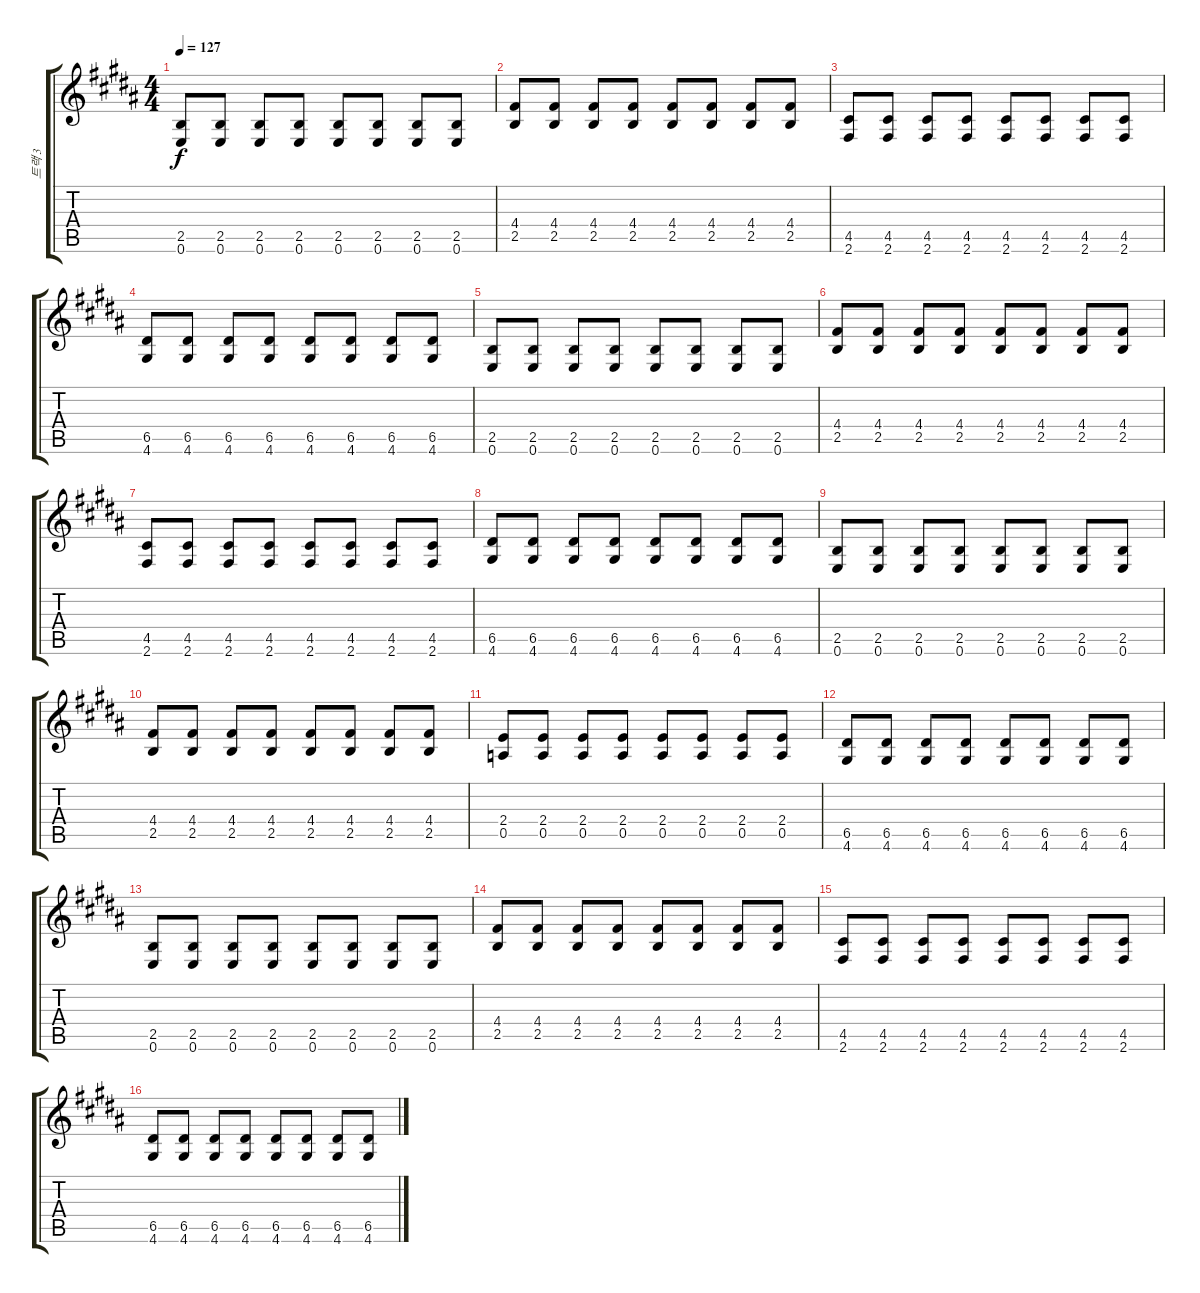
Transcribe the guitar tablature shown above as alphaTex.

\track ("트랙 3" "트랙 3") {instrument acousticguitarsteel}
\staff {score tabs}
\tuning (E4 B3 G3 D3 A2 E2) {hide}
\ts (4 4)
\tempo 127
\clef g2
\ks b
(2.5 0.6).8{dy f} (2.5 0.6).8 (2.5 0.6).8 (2.5 0.6).8 (2.5 0.6).8 (2.5 0.6).8 (2.5 0.6).8 (2.5 0.6).8 |
(4.4 2.5).8 (4.4 2.5).8 (4.4 2.5).8 (4.4 2.5).8 (4.4 2.5).8 (4.4 2.5).8 (4.4 2.5).8 (4.4 2.5).8 |
(4.5 2.6).8 (4.5 2.6).8 (4.5 2.6).8 (4.5 2.6).8 (4.5 2.6).8 (4.5 2.6).8 (4.5 2.6).8 (4.5 2.6).8 |
(6.5 4.6).8 (6.5 4.6).8 (6.5 4.6).8 (6.5 4.6).8 (6.5 4.6).8 (6.5 4.6).8 (6.5 4.6).8 (6.5 4.6).8 |
(2.5 0.6).8 (2.5 0.6).8 (2.5 0.6).8 (2.5 0.6).8 (2.5 0.6).8 (2.5 0.6).8 (2.5 0.6).8 (2.5 0.6).8 |
(4.4 2.5).8 (4.4 2.5).8 (4.4 2.5).8 (4.4 2.5).8 (4.4 2.5).8 (4.4 2.5).8 (4.4 2.5).8 (4.4 2.5).8 |
(4.5 2.6).8 (4.5 2.6).8 (4.5 2.6).8 (4.5 2.6).8 (4.5 2.6).8 (4.5 2.6).8 (4.5 2.6).8 (4.5 2.6).8 |
(6.5 4.6).8 (6.5 4.6).8 (6.5 4.6).8 (6.5 4.6).8 (6.5 4.6).8 (6.5 4.6).8 (6.5 4.6).8 (6.5 4.6).8 |
(2.5 0.6).8 (2.5 0.6).8 (2.5 0.6).8 (2.5 0.6).8 (2.5 0.6).8 (2.5 0.6).8 (2.5 0.6).8 (2.5 0.6).8 |
(4.4 2.5).8 (4.4 2.5).8 (4.4 2.5).8 (4.4 2.5).8 (4.4 2.5).8 (4.4 2.5).8 (4.4 2.5).8 (4.4 2.5).8 |
(2.4 0.5).8 (2.4 0.5).8 (2.4 0.5).8 (2.4 0.5).8 (2.4 0.5).8 (2.4 0.5).8 (2.4 0.5).8 (2.4 0.5).8 |
(6.5 4.6).8 (6.5 4.6).8 (6.5 4.6).8 (6.5 4.6).8 (6.5 4.6).8 (6.5 4.6).8 (6.5 4.6).8 (6.5 4.6).8 |
(2.5 0.6).8 (2.5 0.6).8 (2.5 0.6).8 (2.5 0.6).8 (2.5 0.6).8 (2.5 0.6).8 (2.5 0.6).8 (2.5 0.6).8 |
(4.4 2.5).8 (4.4 2.5).8 (4.4 2.5).8 (4.4 2.5).8 (4.4 2.5).8 (4.4 2.5).8 (4.4 2.5).8 (4.4 2.5).8 |
(4.5 2.6).8 (4.5 2.6).8 (4.5 2.6).8 (4.5 2.6).8 (4.5 2.6).8 (4.5 2.6).8 (4.5 2.6).8 (4.5 2.6).8 |
(6.5 4.6).8 (6.5 4.6).8 (6.5 4.6).8 (6.5 4.6).8 (6.5 4.6).8 (6.5 4.6).8 (6.5 4.6).8 (6.5 4.6).8
